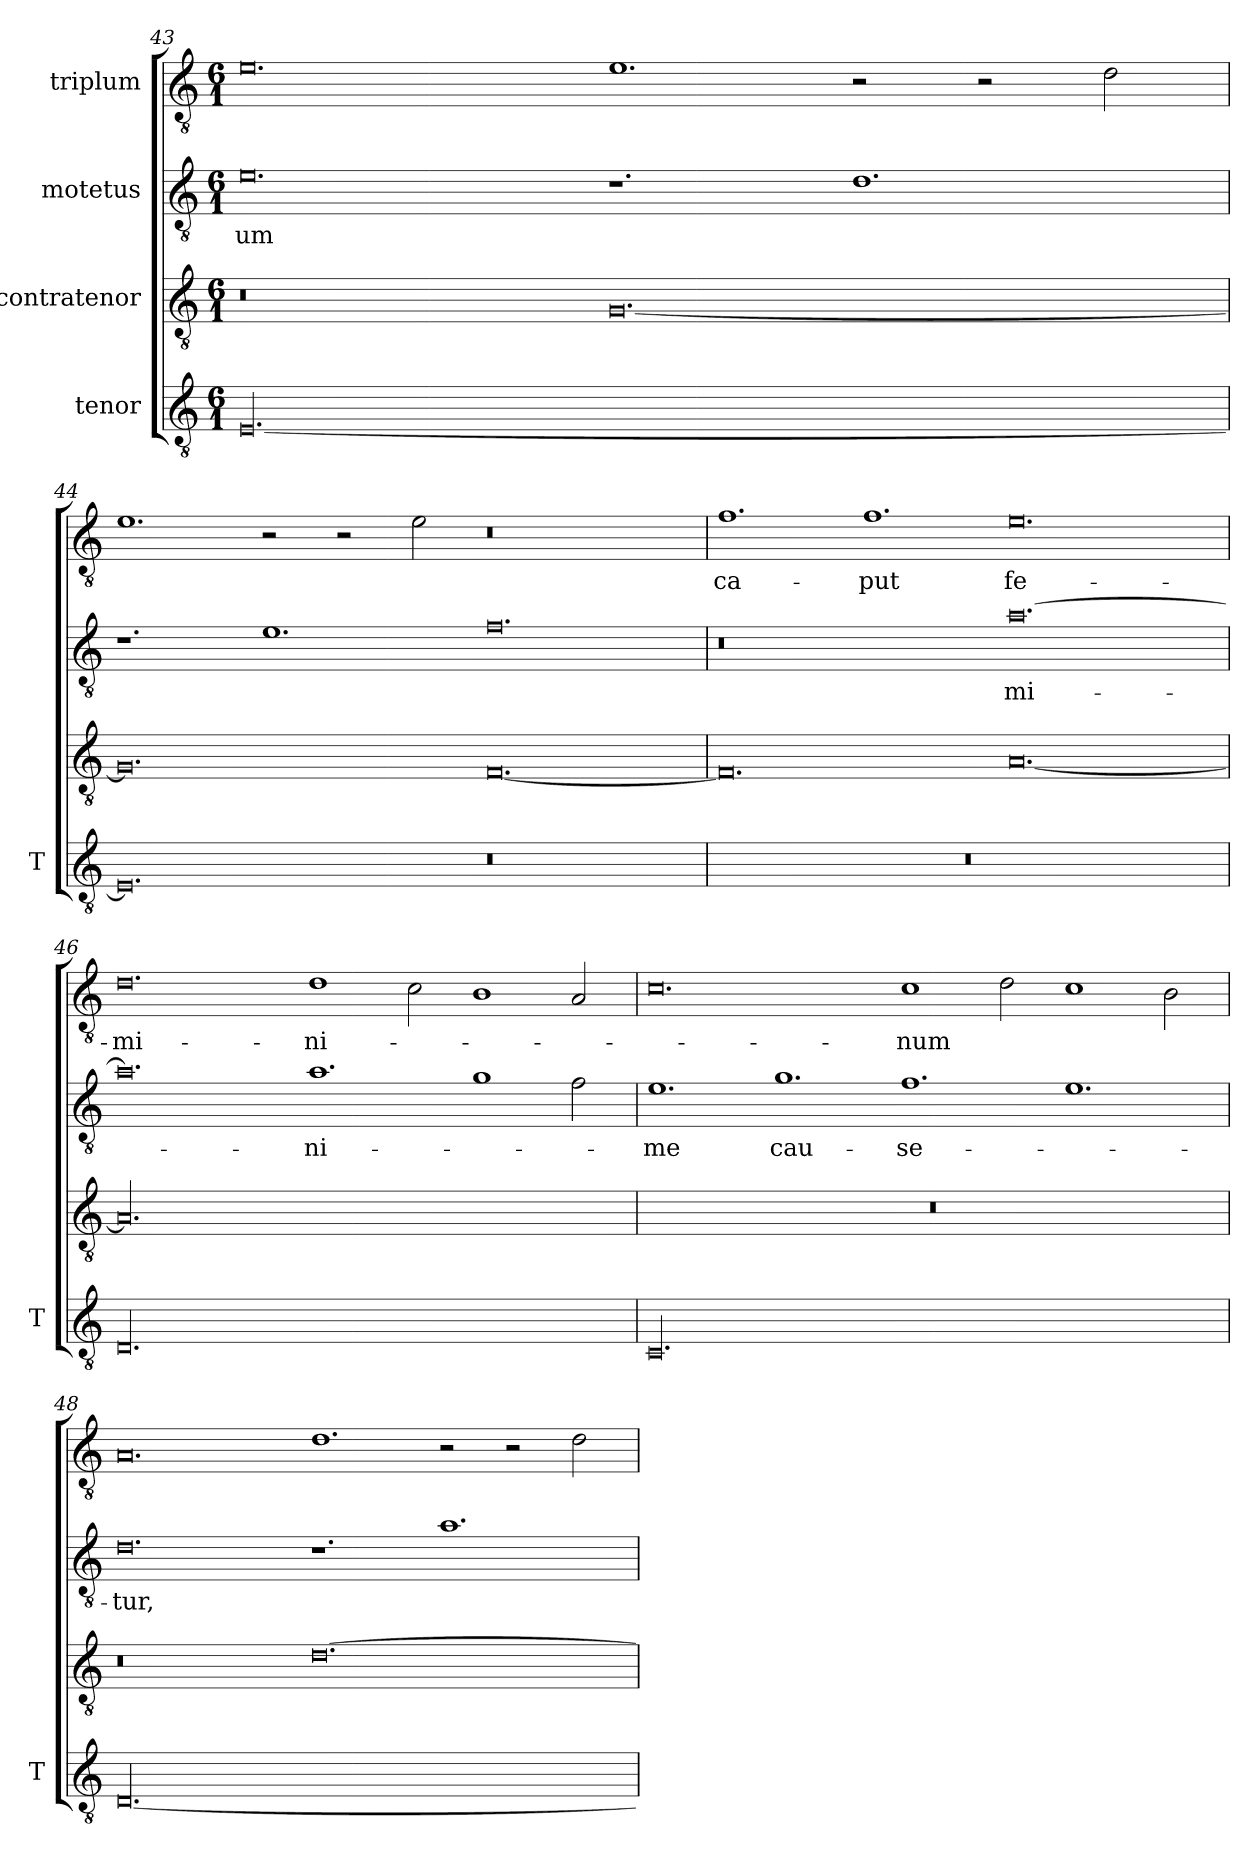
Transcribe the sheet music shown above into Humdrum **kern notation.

**kern	**kern	**kern	**text	**kern	**text
*part4	*part3	*part2	*part2	*part1	*part1
*staff4	*staff3	*staff2	*staff2	*staff1	*staff1
*I"tenor	*I"contratenor	*I"motetus	*	*I"triplum	*
*I'T	*	*	*	*	*
*clefGv2	*clefGv2	*clefGv2	*	*clefGv2	*
*k[]	*k[]	*k[]	*	*k[]	*
*C:	*C:	*C:	*	*C:	*
*M6/1	*M6/1	*M6/1	*	*M6/1	*
=43	=43	=43	=43	=43	=43
[00.E/	0.r	0.e\	-um	0.e\	.
.	[0.G/	1.r	.	1.e\	.
.	.	1.d\	.	2r	.
.	.	.	.	2r	.
.	.	.	.	2d\	.
=44	=44	=44	=44	=44	=44
0.E/]	0.G/]	1.r	.	1.e\	.
.	.	1.e\	.	2r	.
.	.	.	.	2r	.
.	.	.	.	2e\	.
0.r	[0.F/	0.f\	.	0.r	.
!!LO:LB:g=z
=45	=45	=45	=45	=45	=45
00.r	0.F/]	0.r	.	1.f\	ca-
.	.	.	.	1.f\	-put
.	[0.A/	[0.a\	mi-	0.e\	fe-
=46	=46	=46	=46	=46	=46
00.D/	00.A/]	0.a\]	.	0.d\	-mi-
.	.	1.a\	-ni-	1d\	-ni-
.	.	.	.	2c\	.
.	.	1g\	.	1B\	.
.	.	2f\	.	2A/	.
=47	=47	=47	=47	=47	=47
00.C/	00.r	1.e\	-me	0.c\	.
.	.	1.g\	cau-	.	.
.	.	1.f\	-se-	1c\	-num
.	.	.	.	2d\	.
.	.	1.e\	.	1c\	.
.	.	.	.	2B\	.
=48	=48	=48	=48	=48	=48
[00.D/	0.r	0.d\	-tur,	0.A/	.
.	[0.d\	1.r	.	1.d\	.
.	.	1.a\	.	2r	.
.	.	.	.	2r	.
.	.	.	.	2d\	.
=	=	=	=	=	=
*-	*-	*-	*-	*-	*-
